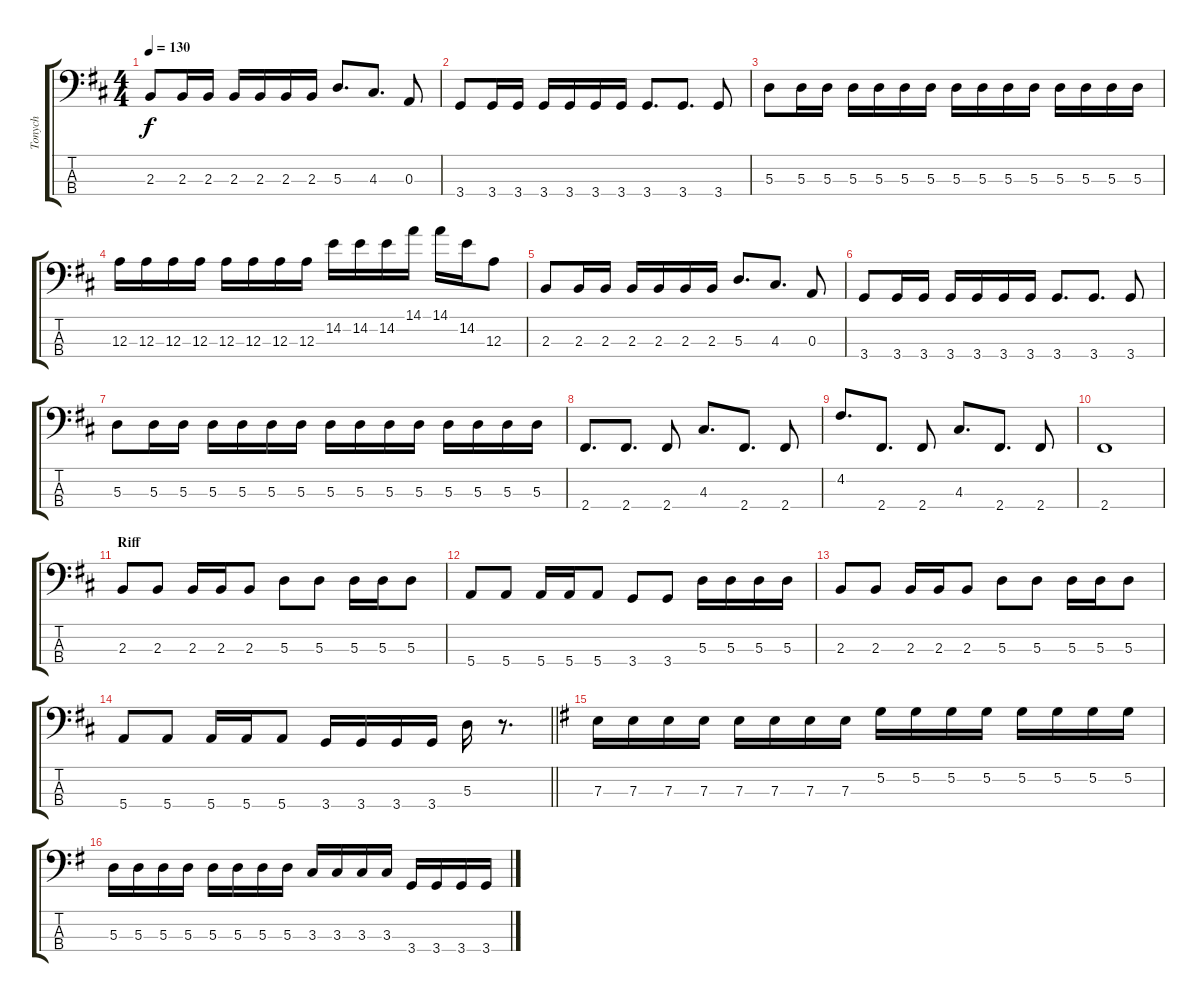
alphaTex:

\track ("Tonych" "Tonych") {instrument electricbassfinger}
\staff {score tabs}
\tuning (G2 D2 A1 E1) {hide}
\ts (4 4)
\tempo 130
\clef f4
\ks bminor
2.3.8{dy f} 2.3.16 2.3.16 2.3.16 2.3.16 2.3.16 2.3.16 5.3.8{d} 4.3.8{d} 0.3.8 |
3.4.8 3.4.16 3.4.16 3.4.16 3.4.16 3.4.16 3.4.16 3.4.8{d} 3.4.8{d} 3.4.8 |
5.3.8 5.3.16 5.3.16 5.3.16 5.3.16 5.3.16 5.3.16 5.3.16 5.3.16 5.3.16 5.3.16 5.3.16 5.3.16 5.3.16 5.3.16 |
12.3.16 12.3.16 12.3.16 12.3.16 12.3.16 12.3.16 12.3.16 12.3.16 14.2.16 14.2.16 14.2.16 14.1.16 14.1.16 14.2.16 12.3.8 |
2.3.8 2.3.16 2.3.16 2.3.16 2.3.16 2.3.16 2.3.16 5.3.8{d} 4.3.8{d} 0.3.8 |
3.4.8 3.4.16 3.4.16 3.4.16 3.4.16 3.4.16 3.4.16 3.4.8{d} 3.4.8{d} 3.4.8 |
5.3.8 5.3.16 5.3.16 5.3.16 5.3.16 5.3.16 5.3.16 5.3.16 5.3.16 5.3.16 5.3.16 5.3.16 5.3.16 5.3.16 5.3.16 |
2.4.8{d} 2.4.8{d} 2.4.8 4.3.8{d} 2.4.8{d} 2.4.8 |
4.2.8{d} 2.4.8{d} 2.4.8 4.3.8{d} 2.4.8{d} 2.4.8 |
2.4.1 |
\section ("" "Riff")
2.3.8 2.3.8 2.3.16 2.3.16 2.3.8 5.3.8 5.3.8 5.3.16 5.3.16 5.3.8 |
5.4.8 5.4.8 5.4.16 5.4.16 5.4.8 3.4.8 3.4.8 5.3.16 5.3.16 5.3.16 5.3.16 |
2.3.8 2.3.8 2.3.16 2.3.16 2.3.8 5.3.8 5.3.8 5.3.16 5.3.16 5.3.8 |
\barLineRight lightlight
5.4.8 5.4.8 5.4.16 5.4.16 5.4.8 3.4.16 3.4.16 3.4.16 3.4.16 5.3.16 r.8{d} |
\ks eminor
7.3.16 7.3.16 7.3.16 7.3.16 7.3.16 7.3.16 7.3.16 7.3.16 5.2.16 5.2.16 5.2.16 5.2.16 5.2.16 5.2.16 5.2.16 5.2.16 |
5.3.16 5.3.16 5.3.16 5.3.16 5.3.16 5.3.16 5.3.16 5.3.16 3.3.16 3.3.16 3.3.16 3.3.16 3.4.16 3.4.16 3.4.16 3.4.16
